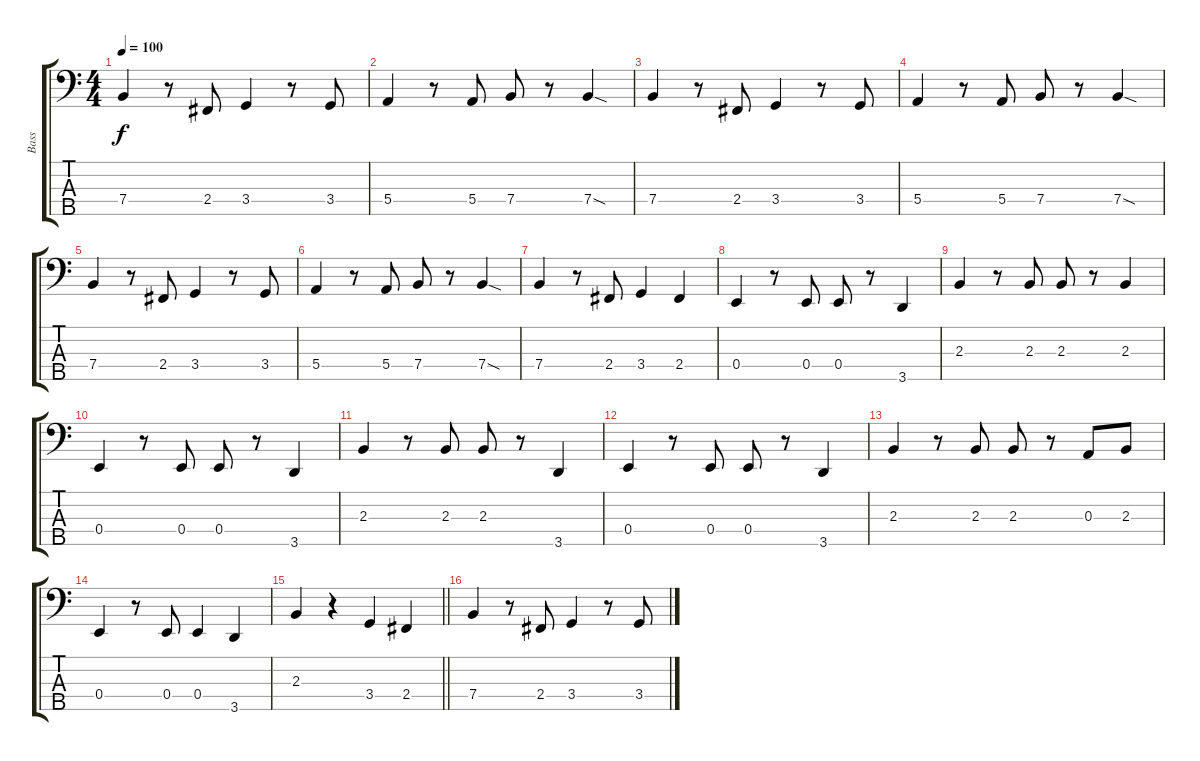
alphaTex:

\track ("Bass" "Bass") {instrument electricbassfinger}
\staff {score tabs}
\tuning (G2 D2 A1 E1 B0) {hide}
\ts (4 4)
\tempo 100
\clef f4
\ks c
7.4.4{dy f instrument electricbassfinger} r.8 2.4.8 3.4.4 r.8 3.4.8 |
5.4.4 r.8 5.4.8 7.4.8 r.8 7.4{sod}.4 |
7.4.4 r.8 2.4.8 3.4.4 r.8 3.4.8 |
5.4.4 r.8 5.4.8 7.4.8 r.8 7.4{sod}.4 |
7.4.4 r.8 2.4.8 3.4.4 r.8 3.4.8 |
5.4.4 r.8 5.4.8 7.4.8 r.8 7.4{sod}.4 |
7.4.4 r.8 2.4.8 3.4.4 2.4.4 |
0.4.4 r.8 0.4.8 0.4.8 r.8 3.5.4 |
2.3.4 r.8 2.3.8 2.3.8 r.8 2.3.4 |
0.4.4 r.8 0.4.8 0.4.8 r.8 3.5.4 |
2.3.4 r.8 2.3.8 2.3.8 r.8 3.5.4 |
0.4.4 r.8 0.4.8 0.4.8 r.8 3.5.4 |
2.3.4 r.8 2.3.8 2.3.8 r.8 0.3.8 2.3.8 |
0.4.4 r.8 0.4.8 0.4.4 3.5.4 |
\barLineRight lightlight
2.3.4 r.4 3.4.4 2.4.4 |
7.4.4 r.8 2.4.8 3.4.4 r.8 3.4.8
